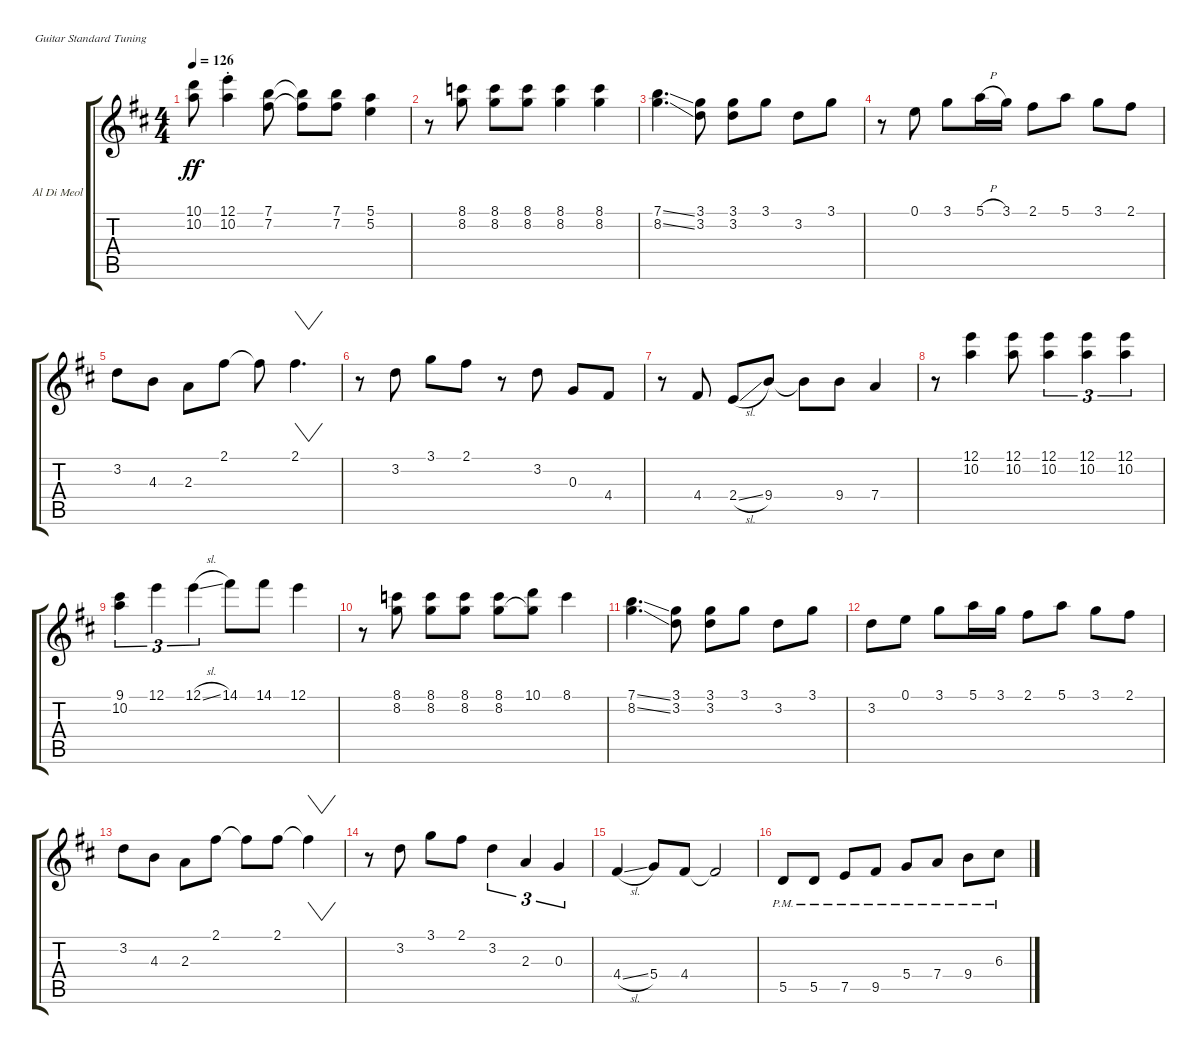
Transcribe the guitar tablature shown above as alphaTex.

\bracketExtendMode groupsimilarinstruments
\firstSystemTrackNameOrientation horizontal
\otherSystemsTrackNameOrientation horizontal
\track ("Al Di Meola" "Al Di Meol") {instrument acousticguitarsteel}
\staff {score tabs}
\tuning (E4 B3 G3 D3 A2 E2)
\ts (4 4)
\tempo 126
\clef g2
\ks d
(10.1 10.2).8{dy ff} (12.1{st} 10.2{st}).4 (7.1 7.2).8 (7.1{t} 7.2{t}).8 (7.1 7.2).8 (5.1 5.2).4 |
r.8 (8.1 8.2).8 (8.1 8.2).8 (8.1 8.2).8 (8.1 8.2).4 (8.1 8.2).4 |
(7.1{ss} 8.2{ss}).4{d} (3.1 3.2).8 (3.1 3.2).8 3.1.8 3.2.8 3.1.8 |
r.8 0.1.8 3.1.8 5.1{h}.16 3.1.16 2.1.8 5.1.8 3.1.8 2.1.8 |
3.2.8 4.3.8 2.3.8 2.1.8 2.1{t}.8 2.1.4{vw d} |
r.8 3.2.8 3.1.8 2.1.8 r.8 3.2.8 0.3.8 4.4.8 |
r.8 4.4.8 2.4{sl}.8 9.4.8 9.4{t}.8 9.4.8 7.4.4 |
r.8 (12.1 10.2).4 (12.1 10.2).8 (12.1 10.2).4{tu (3 2)} (12.1 10.2).4{tu (3 2)} (12.1 10.2).4{tu (3 2)} |
(9.1 10.2).4{tu (3 2)} 12.1.4{tu (3 2)} 12.1{sl}.4{tu (3 2)} 14.1.8 14.1.8 12.1.4 |
r.8 (8.1 8.2).8 (8.1 8.2).8 (8.1 8.2).8 (8.1 8.2).8 (10.1 8.2{t}).8 8.1.4 |
(7.1{ss} 8.2{ss}).4{d} (3.1 3.2).8 (3.1 3.2).8 3.1.8 3.2.8 3.1.8 |
3.2.8 0.1.8 3.1.8 5.1.16 3.1.16 2.1.8 5.1.8 3.1.8 2.1.8 |
3.2.8 4.3.8 2.3.8 2.1.8 2.1{t}.8 2.1.8 2.1{t}.4{vw} |
r.8 3.2.8 3.1.8 2.1.8 3.2.4{tu (3 2)} 2.3.4{tu (3 2)} 0.3.4{tu (3 2)} |
4.4{sl}.4 5.4.8 4.4.8 4.4{t}.2 |
\section ("" "")
5.5{pm}.8 5.5{pm}.8 7.5{pm}.8 9.5{pm}.8 5.4{pm}.8 7.4{pm}.8 9.4{pm}.8 6.3{pm}.8
